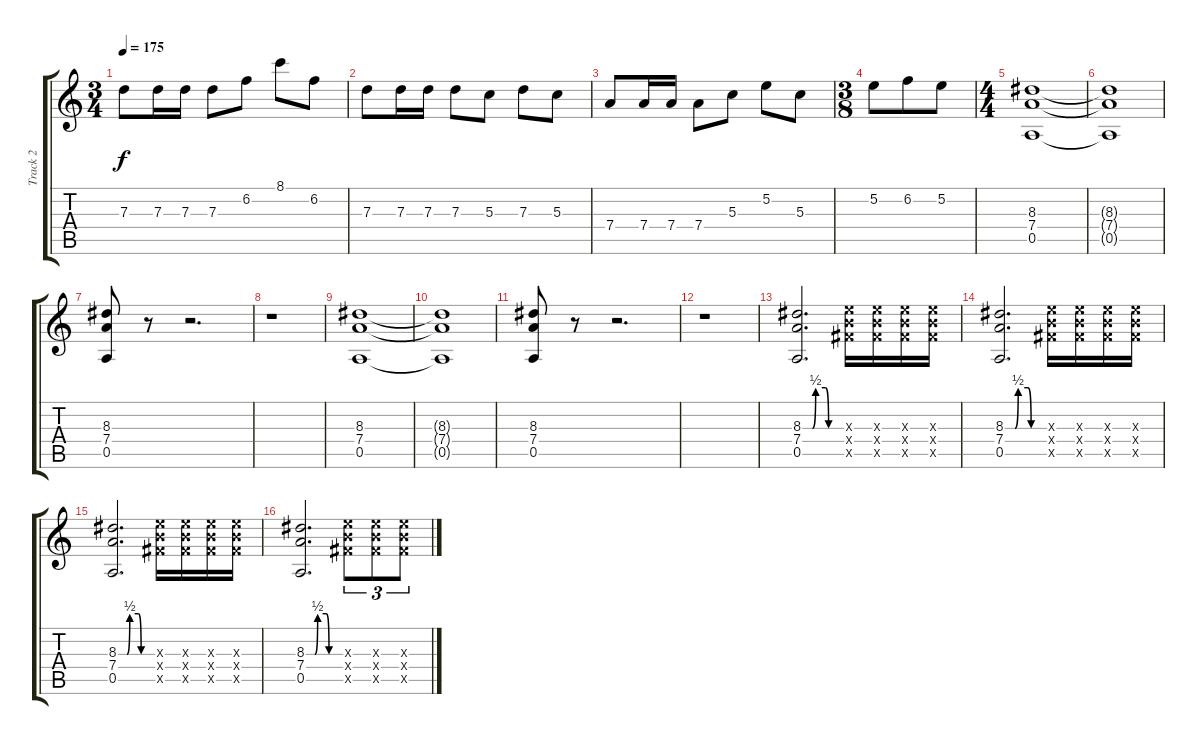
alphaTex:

\track ("Track 2" "Track 2") {instrument overdrivenguitar}
\staff {score tabs}
\tuning (E4 B3 G3 D3 A2 E2) {hide}
\ts (3 4)
\tempo 175
\clef g2
\ks c
7.3.8{dy f} 7.3.16 7.3.16 7.3.8 6.2.8 8.1.8 6.2.8 |
7.3.8 7.3.16 7.3.16 7.3.8 5.3.8 7.3.8 5.3.8 |
7.4.8 7.4.16 7.4.16 7.4.8 5.3.8 5.2.8 5.3.8 |
\ts (3 8)
5.2.8 6.2.8 5.2.8 |
\ts (4 4)
(8.3 7.4 0.5).1 |
(8.3{t} 7.4{t} 0.5{t}).1 |
(8.3 7.4 0.5).8 r.8 r.2{d} |
r.1 |
(8.3 7.4 0.5).1 |
(8.3{t} 7.4{t} 0.5{t}).1 |
(8.3 7.4 0.5).8 r.8 r.2{d} |
r.1 |
(8.3{be (custom 0 0 15 0 20 2 35 2 40 0 60 0)} 7.4 0.5).2{d} (9.3{x} 9.4{x} 9.5{x}).16 (9.3{x} 9.4{x} 9.5{x}).16 (9.3{x} 9.4{x} 9.5{x}).16 (9.3{x} 9.4{x} 9.5{x}).16 |
(8.3{be (custom 0 0 15 0 20 2 35 2 40 0 60 0)} 7.4 0.5).2{d} (9.3{x} 9.4{x} 9.5{x}).16 (9.3{x} 9.4{x} 9.5{x}).16 (9.3{x} 9.4{x} 9.5{x}).16 (9.3{x} 9.4{x} 9.5{x}).16 |
(8.3{be (custom 0 0 15 0 20 2 35 2 40 0 60 0)} 7.4 0.5).2{d} (9.3{x} 9.4{x} 9.5{x}).16 (9.3{x} 9.4{x} 9.5{x}).16 (9.3{x} 9.4{x} 9.5{x}).16 (9.3{x} 9.4{x} 9.5{x}).16 |
(8.3{be (custom 0 0 15 0 20 2 35 2 40 0 60 0)} 7.4 0.5).2{d} (9.3{x} 9.4{x} 9.5{x}).8{tu (3 2)} (9.3{x} 9.4{x} 9.5{x}).8{tu (3 2)} (9.3{x} 9.4{x} 9.5{x}).8{tu (3 2)}
